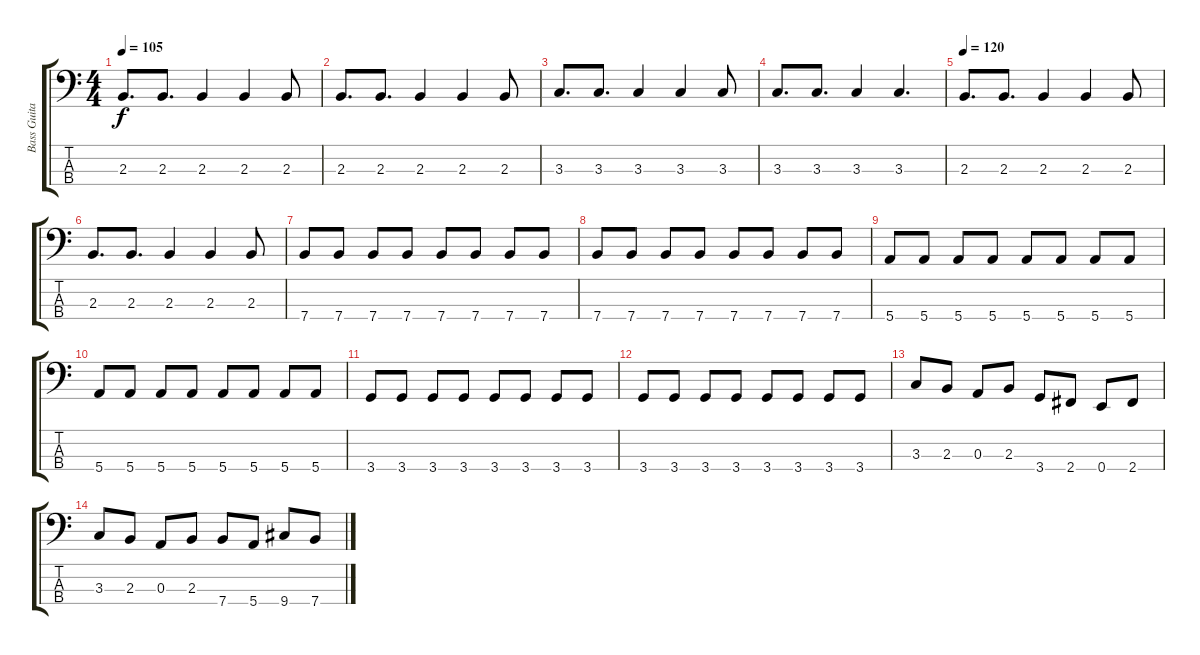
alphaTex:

\track ("Bass Guitar" "Bass Guita") {instrument electricbassfinger}
\staff {score tabs}
\tuning (G2 D2 A1 E1) {hide}
\ts (4 4)
\tempo 105
\clef f4
\ks c
2.3.8{d dy f} 2.3.8{d} 2.3.4 2.3.4 2.3.8 |
2.3.8{d} 2.3.8{d} 2.3.4 2.3.4 2.3.8 |
3.3.8{d} 3.3.8{d} 3.3.4 3.3.4 3.3.8 |
3.3.8{d} 3.3.8{d} 3.3.4 3.3.4{d} |
\tempo 120
2.3.8{d} 2.3.8{d} 2.3.4 2.3.4 2.3.8 |
2.3.8{d} 2.3.8{d} 2.3.4 2.3.4 2.3.8 |
7.4.8 7.4.8 7.4.8 7.4.8 7.4.8 7.4.8 7.4.8 7.4.8 |
7.4.8 7.4.8 7.4.8 7.4.8 7.4.8 7.4.8 7.4.8 7.4.8 |
5.4.8 5.4.8 5.4.8 5.4.8 5.4.8 5.4.8 5.4.8 5.4.8 |
5.4.8 5.4.8 5.4.8 5.4.8 5.4.8 5.4.8 5.4.8 5.4.8 |
3.4.8 3.4.8 3.4.8 3.4.8 3.4.8 3.4.8 3.4.8 3.4.8 |
3.4.8 3.4.8 3.4.8 3.4.8 3.4.8 3.4.8 3.4.8 3.4.8 |
3.3.8 2.3.8 0.3.8 2.3.8 3.4.8 2.4.8 0.4.8 2.4.8 |
3.3.8 2.3.8 0.3.8 2.3.8 7.4.8 5.4.8 9.4.8 7.4.8
